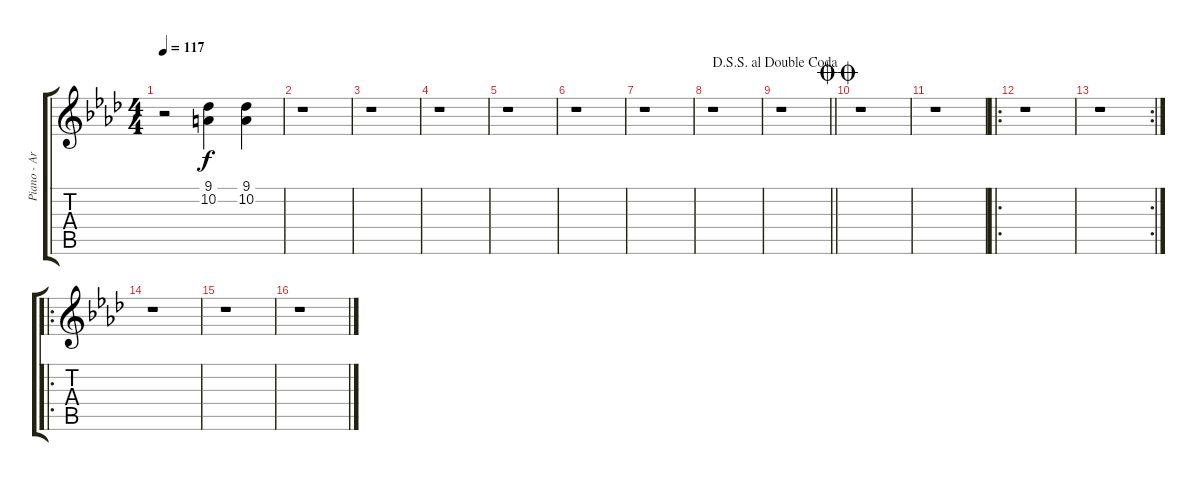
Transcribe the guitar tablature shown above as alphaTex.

\track ("Piano - Arranged for Standard Tuning" "Piano - Ar") {instrument acousticgrandpiano}
\staff {score tabs}
\tuning (E4 B3 G3 D3 A2 E2) {hide}
\ts (4 4)
\tempo 117
\clef g2
\ks ab
r.2{dy f} (9.1 10.2).4 (9.1 10.2).4 |
r.1 |
r.1 |
r.1 |
r.1 |
r.1 |
r.1 |
r.1 |
\jump dalsegnosegnoaldoublecoda
\barLineRight lightlight
r.1 |
\jump doublecoda
r.1 |
r.1 |
\ro
r.1 |
\rc 2
r.1 |
\ro
r.1 |
r.1 |
r.1
